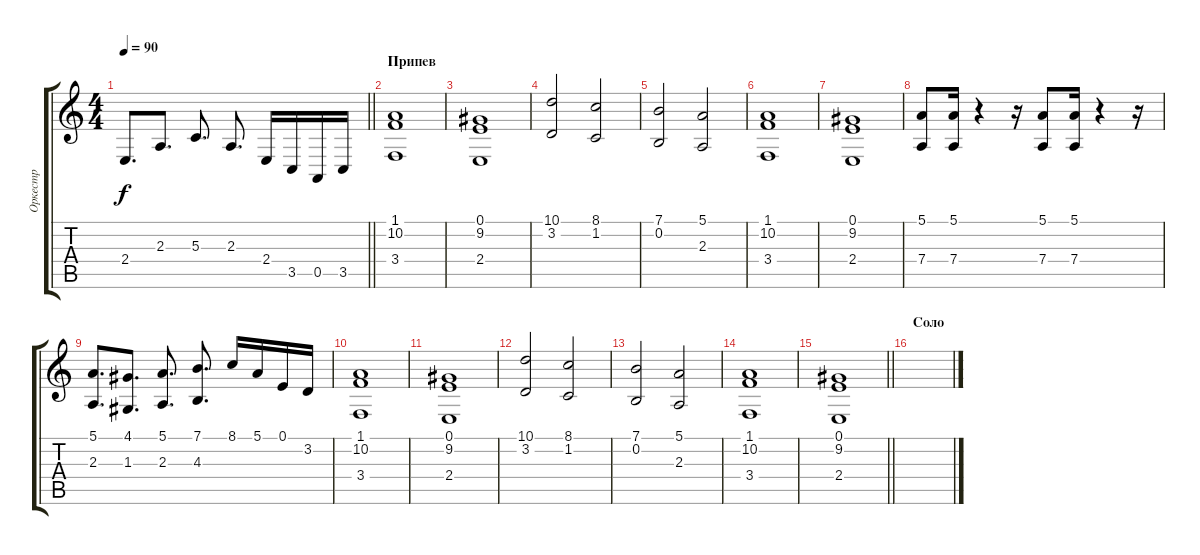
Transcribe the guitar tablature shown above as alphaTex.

\track ("Оркестр" "Оркестр") {instrument stringensemble1}
\staff {score tabs}
\tuning (E4 B3 G3 D3 A2 E2) {hide}
\ts (4 4)
\tempo 90
\clef g2
\barLineRight lightlight
\ks c
2.4.8{d dy f} 2.3.8{d} 5.3.8{d} 2.3.8{d} 2.4.16 3.5.16 0.5.16 3.5.16 |
\section ("" "Припев")
(1.1 10.2 3.4).1 |
(0.1 9.2 2.4).1 |
(10.1 3.2).2 (8.1 1.2).2 |
(7.1 0.2).2 (5.1 2.3).2 |
(1.1 10.2 3.4).1 |
(0.1 9.2 2.4).1 |
(5.1 7.4).8 (5.1 7.4).16 r.4 r.16 (5.1 7.4).8 (5.1 7.4).16 r.4 r.16 |
(5.1 2.3).8{d} (4.1 1.3).8{d} (5.1 2.3).8{d} (7.1 4.3).8{d} 8.1.16 5.1.16 0.1.16 3.2.16 |
(1.1 10.2 3.4).1 |
(0.1 9.2 2.4).1 |
(10.1 3.2).2 (8.1 1.2).2 |
(7.1 0.2).2 (5.1 2.3).2 |
(1.1 10.2 3.4).1 |
\barLineRight lightlight
(0.1 9.2 2.4).1 |
\section ("" "Соло")
